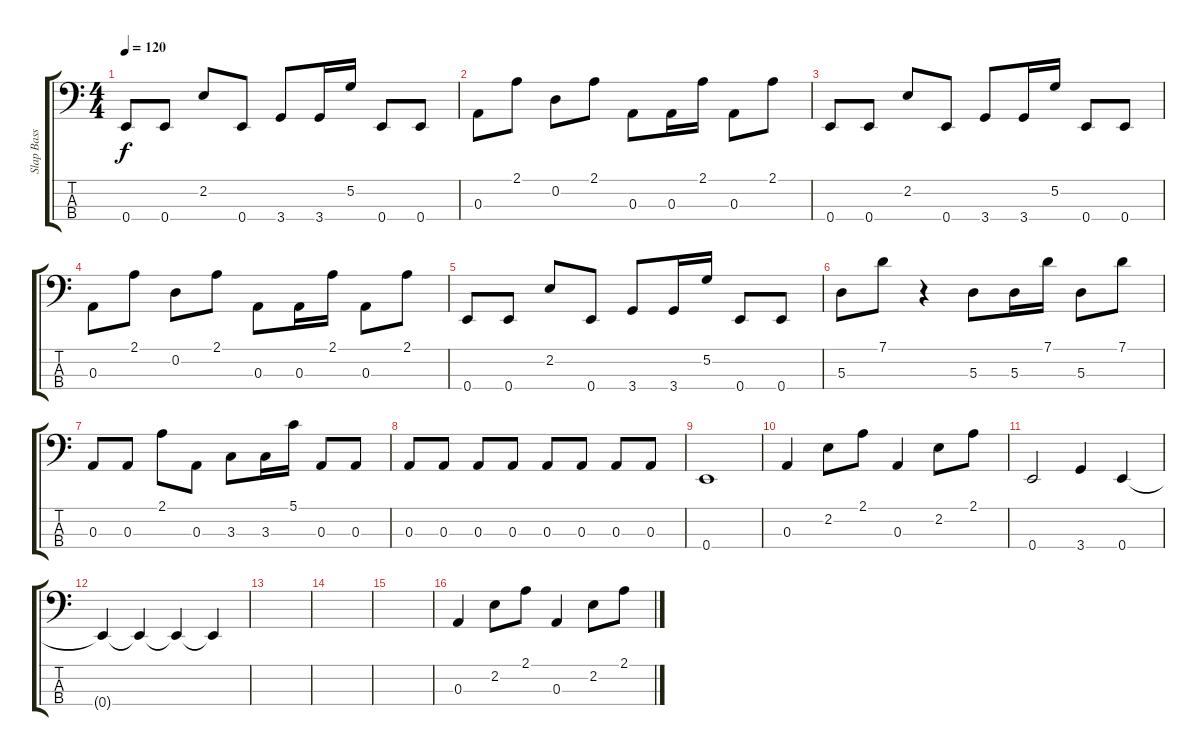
\track ("Slap Bass" "Slap Bass") {instrument slapbass1}
\staff {score tabs}
\tuning (G2 D2 A1 E1) {hide}
\ts (4 4)
\tempo 120
\clef f4
\ks c
0.4.8{dy f} 0.4.8 2.2.8 0.4.8 3.4.8 3.4.16 5.2.16 0.4.8 0.4.8 |
0.3.8 2.1.8 0.2.8 2.1.8 0.3.8 0.3.16 2.1.16 0.3.8 2.1.8 |
0.4.8 0.4.8 2.2.8 0.4.8 3.4.8 3.4.16 5.2.16 0.4.8 0.4.8 |
0.3.8 2.1.8 0.2.8 2.1.8 0.3.8 0.3.16 2.1.16 0.3.8 2.1.8 |
0.4.8 0.4.8 2.2.8 0.4.8 3.4.8 3.4.16 5.2.16 0.4.8 0.4.8 |
5.3.8 7.1.8 r.4 5.3.8 5.3.16 7.1.16 5.3.8 7.1.8 |
0.3.8 0.3.8 2.1.8 0.3.8 3.3.8 3.3.16 5.1.16 0.3.8 0.3.8 |
0.3.8 0.3.8 0.3.8 0.3.8 0.3.8 0.3.8 0.3.8 0.3.8 |
0.4.1 |
0.3.4 2.2.8 2.1.8 0.3.4 2.2.8 2.1.8 |
0.4.2 3.4.4 0.4.4 |
0.4{t}.4{volume 12} 0.4{t}.4{volume 10} 0.4{t}.4{volume 8} 0.4{t}.4{volume 6} |
|
|
|
0.3.4{volume 14} 2.2.8 2.1.8 0.3.4 2.2.8 2.1.8
